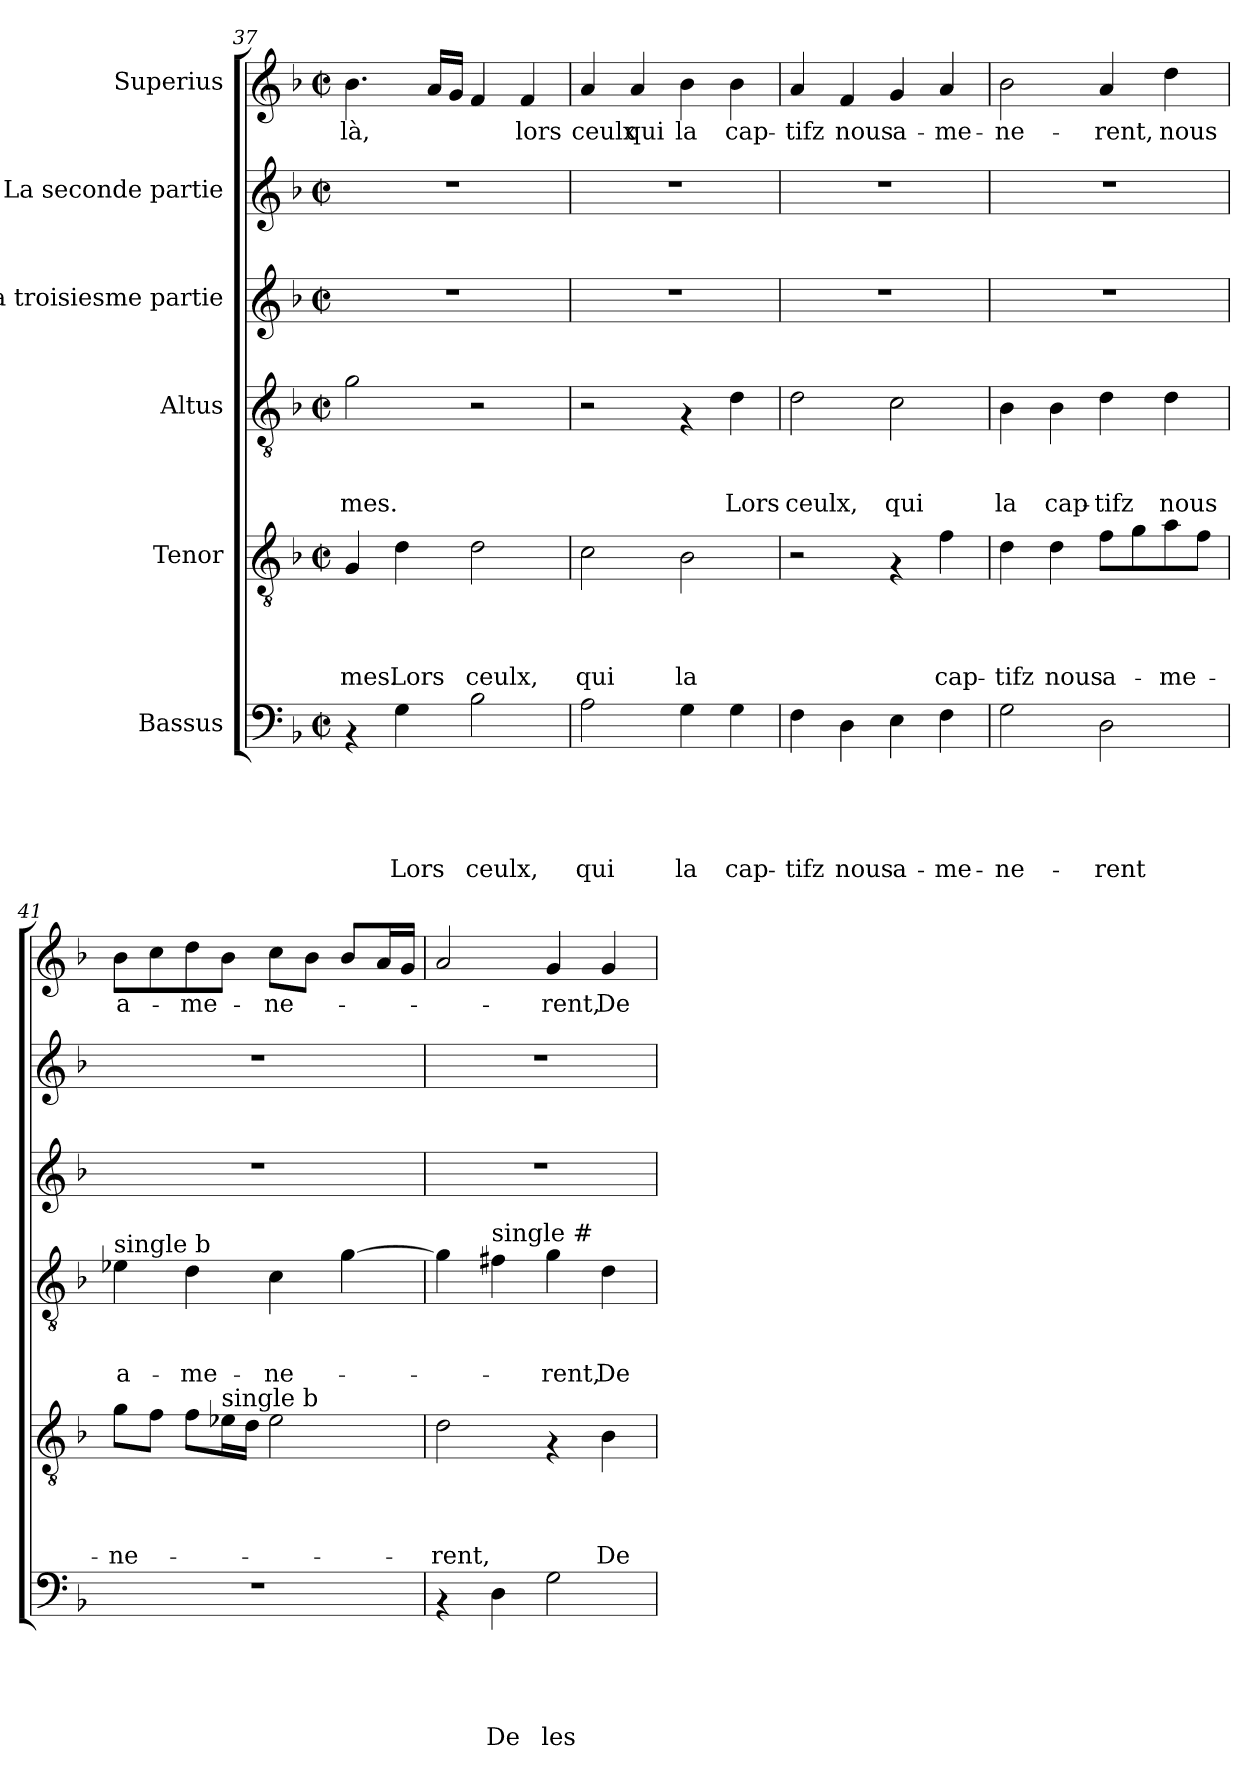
**kern	**text	**text	**text	**text	**text	**kern	**text	**text	**text	**text	**kern	**text	**text	**text	**kern	**kern	**kern	**text
*part6	*part6	*part6	*part6	*part6	*part6	*part5	*part5	*part5	*part5	*part5	*part4	*part4	*part4	*part4	*part3	*part2	*part1	*part1
*staff6	*staff6	*staff6	*staff6	*staff6	*staff6	*staff5	*staff5	*staff5	*staff5	*staff5	*staff4	*staff4	*staff4	*staff4	*staff3	*staff2	*staff1	*staff1
*I"Bassus	*	*	*	*	*	*I"Tenor	*	*	*	*	*I"Altus	*	*	*	*I"La troisiesme partie	*I"La seconde partie	*I"Superius	*
*clefF4	*	*	*	*	*	*clefGv2	*	*	*	*	*clefGv2	*	*	*	*clefG2	*clefG2	*clefG2	*
*k[b-]	*	*	*	*	*	*k[b-]	*	*	*	*	*k[b-]	*	*	*	*k[b-]	*k[b-]	*k[b-]	*
*F:	*	*	*	*	*	*F:	*	*	*	*	*F:	*	*	*	*F:	*F:	*F:	*
*M2/2	*	*	*	*	*	*M2/2	*	*	*	*	*M2/2	*	*	*	*M2/2	*M2/2	*M2/2	*
*met(c|)	*	*	*	*	*	*met(c|)	*	*	*	*	*met(c|)	*	*	*	*met(c|)	*met(c|)	*met(c|)	*
=37	=37	=37	=37	=37	=37	=37	=37	=37	=37	=37	=37	=37	=37	=37	=37	=37	=37	=37
!	!	!	!	!	!	!	!	!	!	!LO:LY:b	!	!	!	!LO:LY:b	!	!	!	!LO:LY:b
4rAA	.	.	.	.	.	4G/	.	.	.	-mes.	2g\	.	.	-mes.	1r	1r	4.b-\	là,
!	!	!	!	!	!LO:LY:b	!	!	!	!	!LO:LY:b	!	!	!	!	!	!	!	!
4G\	.	.	.	.	Lors	4d\	.	.	.	Lors	.	.	.	.	.	.	.	.
.	.	.	.	.	.	.	.	.	.	.	.	.	.	.	.	.	16a/LL	.
.	.	.	.	.	.	.	.	.	.	.	.	.	.	.	.	.	16g/JJ	.
!	!	!	!	!	!LO:LY:b	!	!	!	!	!LO:LY:b	!	!	!	!	!	!	!	!
2B-\	.	.	.	.	ceulx,	2d\	.	.	.	ceulx,	2r	.	.	.	.	.	4f/	.
!	!	!	!	!	!	!	!	!	!	!	!	!	!	!	!	!	!	!LO:LY:b
.	.	.	.	.	.	.	.	.	.	.	.	.	.	.	.	.	4f/	lors
=38	=38	=38	=38	=38	=38	=38	=38	=38	=38	=38	=38	=38	=38	=38	=38	=38	=38	=38
!	!	!	!	!	!LO:LY:b	!	!	!	!	!LO:LY:b	!	!	!	!	!	!	!	!LO:LY:b
2A\	.	.	.	.	qui	2c\	.	.	.	qui	2r	.	.	.	1r	1r	4a/	ceulx
!	!	!	!	!	!	!	!	!	!	!	!	!	!	!	!	!	!	!LO:LY:b
.	.	.	.	.	.	.	.	.	.	.	.	.	.	.	.	.	4a/	qui
!	!	!	!	!	!LO:LY:b	!	!	!	!	!LO:LY:b	!	!	!	!	!	!	!	!LO:LY:b
4G\	.	.	.	.	la	2B-\	.	.	.	la	4rF	.	.	.	.	.	4b-\	la
!	!	!	!	!	!LO:LY:b	!	!	!	!	!	!	!	!	!LO:LY:b	!	!	!	!LO:LY:b
4G\	.	.	.	.	cap-	.	.	.	.	.	4d\	.	.	Lors	.	.	4b-\	cap-
!!LO:PB:g=z
=39	=39	=39	=39	=39	=39	=39	=39	=39	=39	=39	=39	=39	=39	=39	=39	=39	=39	=39
!	!	!	!	!	!LO:LY:b	!	!	!	!	!	!	!	!	!LO:LY:b	!	!	!	!LO:LY:b
4F\	.	.	.	.	-tifz	2r	.	.	.	.	2d\	.	.	ceulx,	1r	1r	4a/	-tifz
!	!	!	!	!	!LO:LY:b	!	!	!	!	!	!	!	!	!	!	!	!	!LO:LY:b
4D\	.	.	.	.	nous	.	.	.	.	.	.	.	.	.	.	.	4f/	nous
!	!	!	!	!	!LO:LY:b	!	!	!	!	!	!	!	!	!LO:LY:b	!	!	!	!LO:LY:b
4E\	.	.	.	.	a-	4rF	.	.	.	.	2c\	.	.	qui	.	.	4g/	a-
!	!	!	!	!	!LO:LY:b	!	!	!	!	!LO:LY:b	!	!	!	!	!	!	!	!LO:LY:b
4F\	.	.	.	.	-me-	4f\	.	.	.	cap-	.	.	.	.	.	.	4a/	-me-
=40	=40	=40	=40	=40	=40	=40	=40	=40	=40	=40	=40	=40	=40	=40	=40	=40	=40	=40
!	!	!	!	!	!LO:LY:b	!	!	!	!	!LO:LY:b	!	!	!	!LO:LY:b	!	!	!	!LO:LY:b
2G\	.	.	.	.	-ne-	4d\	.	.	.	-tifz	4B-\	.	.	la	1r	1r	2b-\	-ne-
!	!	!	!	!	!	!	!	!	!	!LO:LY:b	!	!	!	!LO:LY:b	!	!	!	!
.	.	.	.	.	.	4d\	.	.	.	nous	4B-\	.	.	cap-	.	.	.	.
!	!	!	!	!	!LO:LY:b	!	!	!	!	!LO:LY:b	!	!	!	!LO:LY:b	!	!	!	!LO:LY:b
2D\	.	.	.	.	-rent	8f\L	.	.	.	a-	4d\	.	.	-tifz	.	.	4a/	-rent,
.	.	.	.	.	.	8g\	.	.	.	.	.	.	.	.	.	.	.	.
!	!	!	!	!	!	!	!	!	!	!LO:LY:b	!	!	!	!LO:LY:b	!	!	!	!LO:LY:b
.	.	.	.	.	.	8a\	.	.	.	-me-	4d\	.	.	nous	.	.	4dd\	nous
.	.	.	.	.	.	8f\J	.	.	.	.	.	.	.	.	.	.	.	.
=41	=41	=41	=41	=41	=41	=41	=41	=41	=41	=41	=41	=41	=41	=41	=41	=41	=41	=41
!	!	!	!	!	!	!	!	!	!	!	!LO:TX:a:t=single b	!	!	!	!	!	!	!
!	!	!	!	!	!	!	!	!	!	!LO:LY:b	!	!	!	!LO:LY:b	!	!	!	!LO:LY:b
1r	.	.	.	.	.	8g\L	.	.	.	-ne-	4e-\	.	.	a-	1r	1r	8b-\L	a-
.	.	.	.	.	.	8f\J	.	.	.	.	.	.	.	.	.	.	8cc\	.
!	!	!	!	!	!	!	!	!	!	!	!	!	!	!LO:LY:b	!	!	!	!LO:LY:b
.	.	.	.	.	.	8f\L	.	.	.	.	4d\	.	.	-me-	.	.	8dd\	-me-
!	!	!	!	!	!	!LO:TX:a:t=single b	!	!	!	!	!	!	!	!	!	!	!	!
.	.	.	.	.	.	16e-\L	.	.	.	.	.	.	.	.	.	.	8b-\J	.
.	.	.	.	.	.	16d\JJ	.	.	.	.	.	.	.	.	.	.	.	.
!	!	!	!	!	!	!	!	!	!	!	!	!	!	!LO:LY:b	!	!	!	!LO:LY:b
.	.	.	.	.	.	2e-\	.	.	.	.	4c\	.	.	-ne-	.	.	8cc\L	-ne-
.	.	.	.	.	.	.	.	.	.	.	.	.	.	.	.	.	8b-\J	.
.	.	.	.	.	.	.	.	.	.	.	[>4g\	.	.	.	.	.	8b-/L	.
.	.	.	.	.	.	.	.	.	.	.	.	.	.	.	.	.	16a/L	.
.	.	.	.	.	.	.	.	.	.	.	.	.	.	.	.	.	16g/JJ	.
=42	=42	=42	=42	=42	=42	=42	=42	=42	=42	=42	=42	=42	=42	=42	=42	=42	=42	=42
!	!	!	!	!	!	!	!	!	!	!LO:LY:b	!	!	!	!	!	!	!	!
4rAA	.	.	.	.	.	2d\	.	.	.	-rent,	4g\]	.	.	.	1r	1r	2a/	.
!	!	!	!	!	!	!	!	!	!	!	!LO:TX:a:t=single #	!	!	!	!	!	!	!
!	!	!	!	!	!LO:LY:b	!	!	!	!	!	!	!	!	!	!	!	!	!
4D\	.	.	.	.	De	.	.	.	.	.	4f#\	.	.	.	.	.	.	.
!	!	!	!	!	!LO:LY:b	!	!	!	!	!	!	!	!	!LO:LY:b	!	!	!	!LO:LY:b
2G\	.	.	.	.	les	4rF	.	.	.	.	4g\	.	.	-rent,	.	.	4g/	-rent,
!	!	!	!	!	!	!	!	!	!	!LO:LY:b	!	!	!	!LO:LY:b	!	!	!	!LO:LY:b
.	.	.	.	.	.	4B-\	.	.	.	De	4d\	.	.	De	.	.	4g/	De
=	=	=	=	=	=	=	=	=	=	=	=	=	=	=	=	=	=	=
*-	*-	*-	*-	*-	*-	*-	*-	*-	*-	*-	*-	*-	*-	*-	*-	*-	*-	*-
